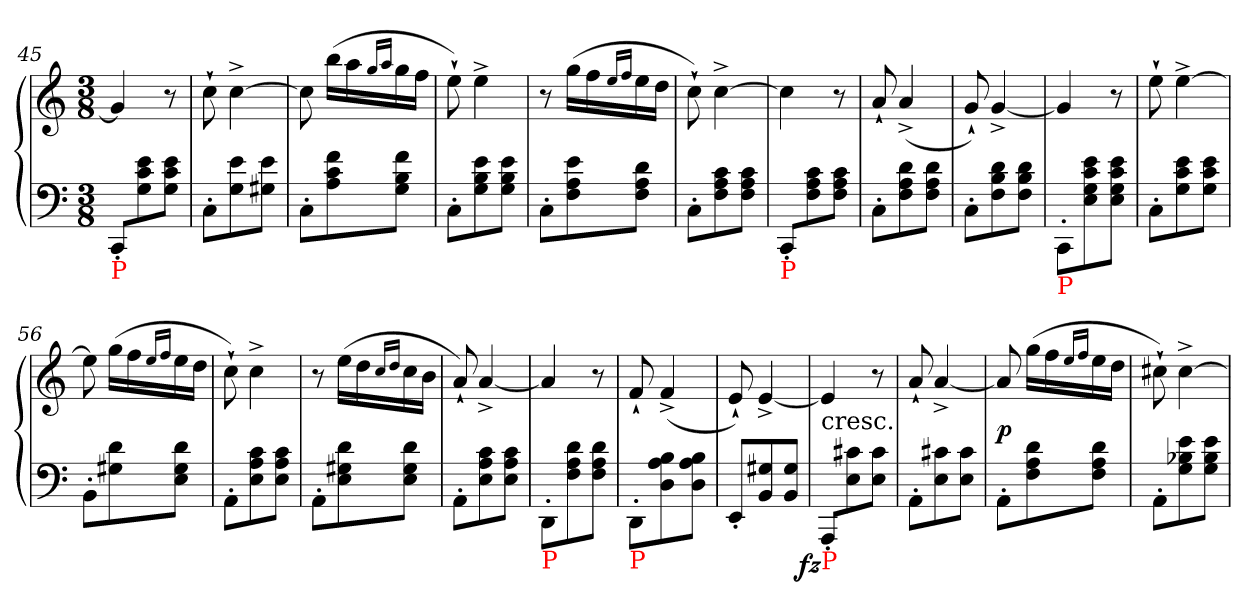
**kern	**kern	**dynam
*part1	*part1	*part1
*staff2	*staff1	*staff1/2
*clefF4	*clefG2	*
*k[]	*k[]	*
*a:	*a:	*
*M3/8	*M3/8	*
=45	=45	=45
!LO:TX:b:color=red:t=P	!	!
8CC'</L	4g]	.
8e\ 8c\ 8G\	.	.
8e\ 8c\ 8G\J	8r	.
=46	=46	=46
8C'>L	8cc`>	.
8e 8G	[4cc^>	.
8e 8G#XJ	.	.
=47	=47	=47
8C'>L	8cc]	.
8f 8c 8A	(16bbLL	.
.	16aa	.
.	16qqgg/LL	.
.	16qqaa/JJ	.
8f 8B 8GJ	16gg	.
.	16ffJJ	.
=48	=48	=48
8C'L	8ee`>)	.
8e 8B 8G	4ee^>	.
8e 8B 8GJ	.	.
=49	=49	=49
8C'>L	8r	.
8e 8A 8F	(16ggLL	.
.	16ff	.
.	16qqee/LL	.
.	16qqff/JJ	.
8d 8A 8FJ	16ee	.
.	16ddJJ	.
=50	=50	=50
8C'>L	8cc`>)	.
8c 8A 8F	[4cc^>	.
8c 8A 8FJ	.	.
=51	=51	=51
!LO:TX:b:color=red:t=P	!	!
8CC'</L	4cc]	.
8c\ 8A\ 8F\	.	.
8c\ 8A\ 8F\J	8r	.
=52	=52	=52
8C'>L	8a`<	.
8d 8A 8F	(4a^<	.
8d 8A 8FJ	.	.
=53	=53	=53
8C'L	8g`<)	.
8d 8B 8F	[4g^<	.
8d 8B 8FJ	.	.
=54	=54	=54
!LO:TX:b:color=red:t=P	!	!
8CC'</L	4g]	.
8e\ 8c\ 8G\ 8E\	.	.
8e\ 8c\ 8G\ 8E\J	8r	.
=55	=55	=55
8C'L	8ee`>	.
8e 8c 8G	[4ee^>	.
8e 8c 8GJ	.	.
=56	=56	=56
8BB'>L	8ee]	.
8d 8G#X	(16ggLL	.
.	16ff	.
.	16qqee/LL	.
.	16qqff/JJ	.
8d 8G# 8EJ	16ee	.
.	16ddJJ	.
=57	=57	=57
8AA'>L	8cc`>)	.
8c 8A 8E	4cc^>	.
8c 8A 8EJ	.	.
=58	=58	=58
8AA'>L	8r	.
8d 8G#X 8E	(16eeLL	.
.	16dd	.
.	16qqcc/LL	.
.	16qqdd/JJ	.
8d 8G# 8EJ	16cc	.
.	16bJJ	.
=59	=59	=59
8AA'>L	8a`<)	.
8c 8A 8E	[4a^<	.
8c 8A 8EJ	.	.
=60	=60	=60
!LO:TX:b:color=red:t=P	!	!
8DD'/L	4a]	.
8d\ 8A\ 8F\	.	.
8d\ 8A\ 8F\J	8r	.
=61	=61	=61
!LO:TX:b:color=red:t=P	!	!
8DD'</L	8f`<	.
8B\ 8A\ 8D\	(4f^<	.
8B\ 8A\ 8D\J	.	.
=62	=62	=62
8EE'<L	8e`<)	.
8G#X 8BB	[4e^<	.
8G# 8BBJ	.	.
=63	=63	=63
!	!LO:TX:c:t=cresc.	!
!LO:TX:b:color=red:t=P	!	!
!	!	!LO:DY:b=2:rj
8AAA'</L	4e]	fz
8c#X\ 8E\	.	.
8c#\ 8E\J	8r	.
=64	=64	=64
8AA'>L	8a`<	.
8c#X 8E	[4a^<	.
8c# 8EJ	.	.
=65	=65	=65
8AA'>L	8a]	p
8d 8A 8F	(16ggLL	.
.	16ff	.
.	16qqee/LL	.
.	16qqff/JJ	.
8d 8A 8FJ	16ee	.
.	16ddJJ	.
=66	=66	=66
8AA'>L	8cc#X`>)	.
8e 8B-X 8G	[4cc#^>	.
8e 8B- 8GJ	.	.
=	=	=
*-	*-	*-
